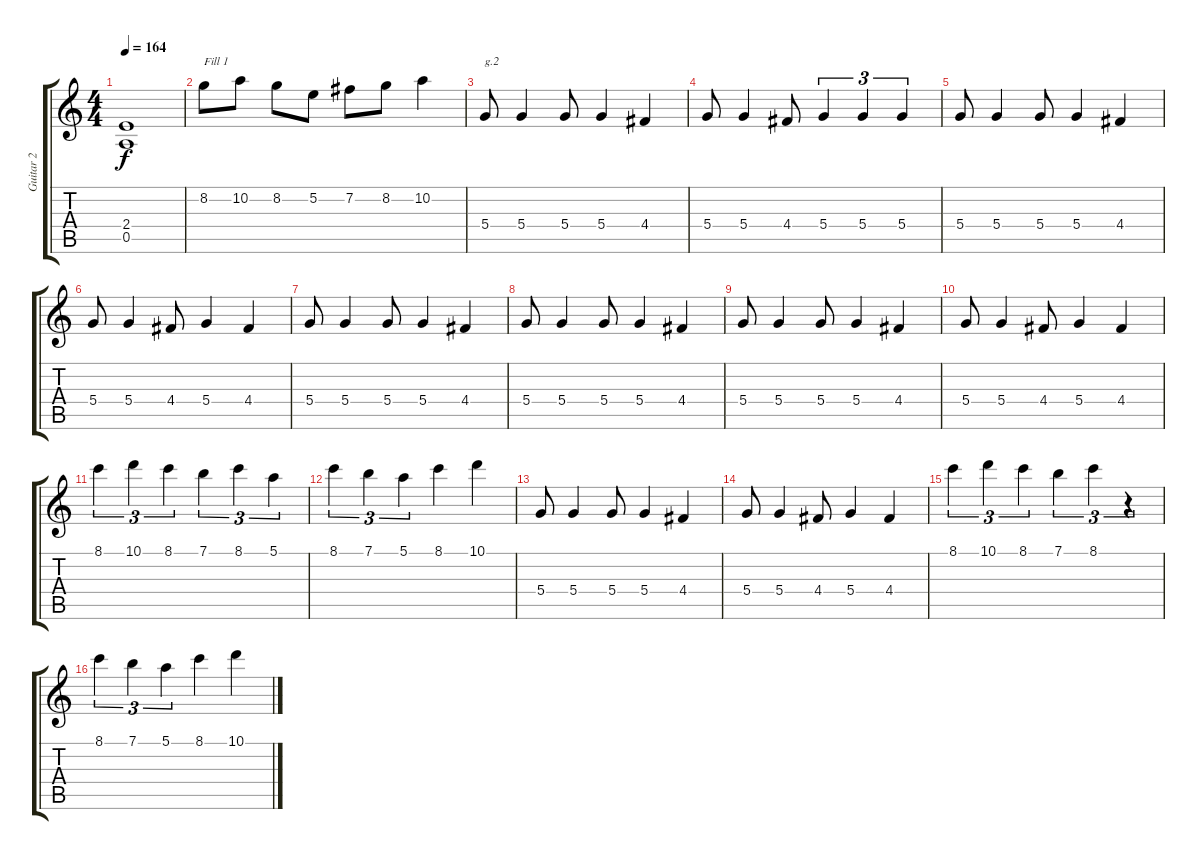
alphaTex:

\track ("Guitar 2" "Guitar 2") {instrument distortionguitar}
\staff {score tabs}
\tuning (E4 B3 G3 D3 A2 E2) {hide}
\ts (4 4)
\tempo 164
\clef g2
\ks c
(2.4 0.5).1{dy f} |
8.2.8{txt "Fill 1"} 10.2.8 8.2.8 5.2.8 7.2.8 8.2.8 10.2.4 |
5.4.8{txt "g.2"} 5.4.4 5.4.8 5.4.4 4.4.4 |
5.4.8 5.4.4 4.4.8 5.4.4{tu (3 2)} 5.4.4{tu (3 2)} 5.4.4{tu (3 2)} |
5.4.8 5.4.4 5.4.8 5.4.4 4.4.4 |
5.4.8 5.4.4 4.4.8 5.4.4 4.4.4 |
5.4.8 5.4.4 5.4.8 5.4.4 4.4.4 |
5.4.8 5.4.4 5.4.8 5.4.4 4.4.4 |
5.4.8 5.4.4 5.4.8 5.4.4 4.4.4 |
5.4.8 5.4.4 4.4.8 5.4.4 4.4.4 |
8.1.4{tu (3 2)} 10.1.4{tu (3 2)} 8.1.4{tu (3 2)} 7.1.4{tu (3 2)} 8.1.4{tu (3 2)} 5.1.4{tu (3 2)} |
8.1.4{tu (3 2)} 7.1.4{tu (3 2)} 5.1.4{tu (3 2)} 8.1.4 10.1.4 |
5.4.8 5.4.4 5.4.8 5.4.4 4.4.4 |
5.4.8 5.4.4 4.4.8 5.4.4 4.4.4 |
8.1.4{tu (3 2)} 10.1.4{tu (3 2)} 8.1.4{tu (3 2)} 7.1.4{tu (3 2)} 8.1.4{tu (3 2)} r.4{tu (3 2)} |
8.1.4{tu (3 2)} 7.1.4{tu (3 2)} 5.1.4{tu (3 2)} 8.1.4 10.1.4
